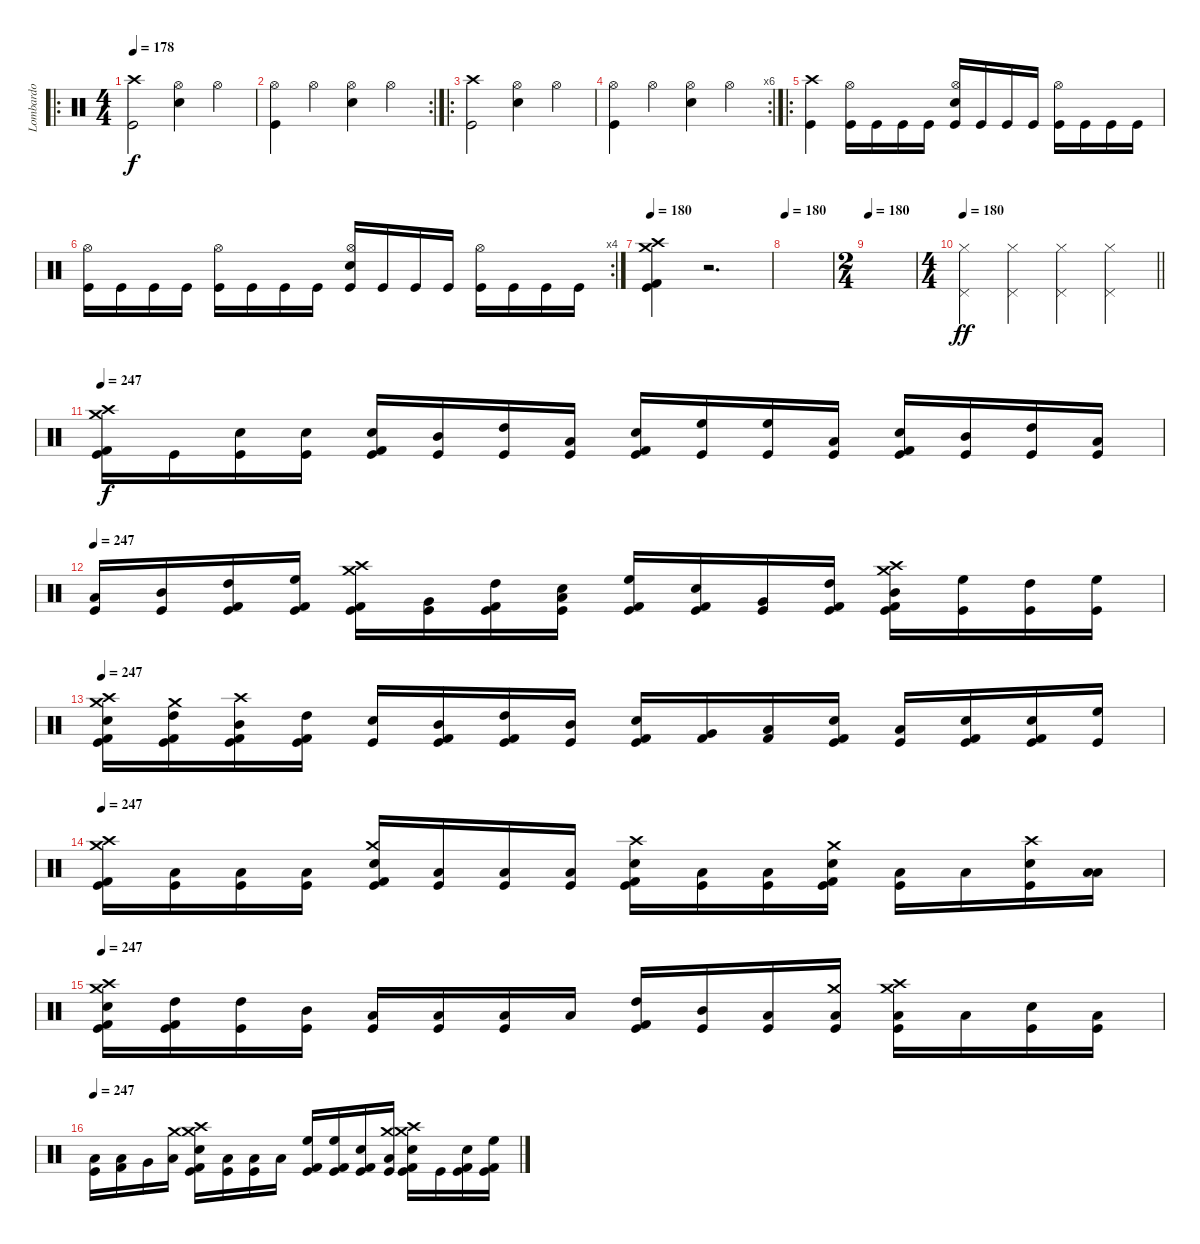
\track ("Lombardo" "Lombardo") {instrument percussion}
\staff {score}
\articulation defaults
\ro
\ts (4 4)
\tempo 178
\clef neutral
\ks c
("Crash high (hit)" "Kick (hit)").2{dy f} ("Hi-Hat (open)" "Snare (hit) 2").4 "Hi-Hat (open)".4 |
\rc 2
("Hi-Hat (open)" "Kick (hit)").4 "Hi-Hat (open)".4 ("Hi-Hat (open)" "Snare (hit) 2").4 "Hi-Hat (open)".4 |
\ro
("Crash high (hit)" "Kick (hit)").2 ("Hi-Hat (open)" "Snare (hit) 2").4 "Hi-Hat (open)".4 |
\rc 6
("Hi-Hat (open)" "Kick (hit)").4 "Hi-Hat (open)".4 ("Hi-Hat (open)" "Snare (hit) 2").4 "Hi-Hat (open)".4 |
\ro
("Crash high (hit)" "Kick (hit)").4 ("Hi-Hat (open)" "Kick (hit)").16 "Kick (hit)".16 "Kick (hit)".16 "Kick (hit)".16 ("Hi-Hat (open)" "Snare (hit) 2" "Kick (hit)").16 "Kick (hit)".16 "Kick (hit)".16 "Kick (hit)".16 ("Hi-Hat (open)" "Kick (hit)").16 "Kick (hit)".16 "Kick (hit)".16 "Kick (hit)".16 |
\rc 4
("Hi-Hat (open)" "Kick (hit)").16 "Kick (hit)".16 "Kick (hit)".16 "Kick (hit)".16 ("Hi-Hat (open)" "Kick (hit)").16 "Kick (hit)".16 "Kick (hit)".16 "Kick (hit)".16 ("Hi-Hat (open)" "Snare (hit) 2" "Kick (hit)").16 "Kick (hit)".16 "Kick (hit)".16 "Kick (hit)".16 ("Hi-Hat (open)" "Kick (hit)").16 "Kick (hit)".16 "Kick (hit)".16 "Kick (hit)".16 |
\tempo 180
("Crash medium (hit)" "Crash high (hit)" "Kick (hit) 2" "Kick (hit)").4 r.2{d} |
\tempo 180
|
\ts (2 4)
\tempo 180
|
\ts (4 4)
\tempo 180
\barLineRight lightlight
("Hi-Hat (closed)" "Pedal Hi-Hat (hit)").4{dy ff} ("Hi-Hat (closed)" "Pedal Hi-Hat (hit)").4 ("Hi-Hat (closed)" "Pedal Hi-Hat (hit)").4 ("Hi-Hat (closed)" "Pedal Hi-Hat (hit)").4 |
\tempo 247
("Crash high (hit)" "Crash medium (hit)" "Kick (hit) 2" "Kick (hit)").16{dy f} "Kick (hit)".16 ("Snare (hit) 2" "Kick (hit)").16 ("Snare (hit) 2" "Kick (hit)").16 ("Snare (hit) 2" "Kick (hit) 2" "Kick (hit)").16 ("Mid Tom (hit)" "Kick (hit)").16 ("High Tom (hit)" "Kick (hit)").16 ("Low Tom (hit)" "Kick (hit)").16 ("Snare (hit) 2" "Kick (hit) 2" "Kick (hit)").16 ("High Floor Tom (hit)" "Kick (hit)").16 ("High Floor Tom (hit)" "Kick (hit)").16 ("Low Tom (hit)" "Kick (hit)").16 ("Snare (hit) 2" "Kick (hit) 2" "Kick (hit)").16 ("Mid Tom (hit)" "Kick (hit)").16 ("High Tom (hit)" "Kick (hit)").16 ("Low Tom (hit)" "Kick (hit)").16 |
\tempo 247
("Low Tom (hit)" "Kick (hit)").16 ("Mid Tom (hit)" "Kick (hit)").16 ("High Tom (hit)" "Kick (hit) 2" "Kick (hit)").16 ("High Floor Tom (hit)" "Kick (hit) 2" "Kick (hit)").16 ("Crash high (hit)" "Crash medium (hit)" "Kick (hit) 2" "Kick (hit)").16 ("Very Low Tom (hit)" "Kick (hit)").16 ("High Tom (hit)" "Kick (hit) 2" "Kick (hit)").16 ("Snare (hit) 2" "Low Floor Tom (hit)" "Kick (hit)").16 ("High Floor Tom (hit)" "Kick (hit) 2" "Kick (hit)").16 ("Snare (hit) 2" "Kick (hit) 2" "Kick (hit)").16 ("Very Low Tom (hit)" "Kick (hit)").16 ("High Tom (hit)" "Kick (hit) 2" "Kick (hit)").16 ("Crash high (hit)" "Crash medium (hit)" "Mid Tom (hit)" "Kick (hit) 2" "Kick (hit)").16 ("High Floor Tom (hit)" "Kick (hit)").16 ("High Tom (hit)" "Kick (hit)").16 ("High Floor Tom (hit)" "Kick (hit)").16 |
\tempo 247
("Crash high (hit)" "Crash medium (hit)" "Snare (hit) 2" "Kick (hit) 2" "Kick (hit)").16 ("Crash medium (hit)" "High Tom (hit)" "Kick (hit) 2" "Kick (hit)").16 ("Crash high (hit)" "Mid Tom (hit)" "Kick (hit) 2" "Kick (hit)").16 ("High Tom (hit)" "Kick (hit) 2" "Kick (hit)").16 ("Snare (hit) 2" "Kick (hit)").16 ("Mid Tom (hit)" "Kick (hit) 2" "Kick (hit)").16 ("High Tom (hit)" "Kick (hit) 2" "Kick (hit)").16 ("Mid Tom (hit)" "Kick (hit)").16 ("Snare (hit) 2" "Kick (hit) 2" "Kick (hit)").16 ("Kick (hit) 2" "Very Low Tom (hit)").16 ("Kick (hit) 2" "Low Floor Tom (hit)").16 ("Snare (hit) 2" "Kick (hit) 2" "Kick (hit)").16 ("Low Tom (hit)" "Kick (hit)").16 ("Snare (hit) 2" "Kick (hit) 2" "Kick (hit)").16 ("Snare (hit) 2" "Kick (hit) 2" "Kick (hit)").16 ("High Floor Tom (hit)" "Kick (hit)").16 |
\tempo 247
("Crash high (hit)" "Crash medium (hit)" "Kick (hit) 2" "Kick (hit)").16 ("Low Tom (hit)" "Kick (hit)").16 ("Low Tom (hit)" "Kick (hit)").16 ("Low Tom (hit)" "Kick (hit)").16 ("Crash medium (hit)" "Snare (hit) 2" "Kick (hit) 2" "Kick (hit)").16 ("Low Tom (hit)" "Kick (hit)").16 ("Low Tom (hit)" "Kick (hit)").16 ("Low Tom (hit)" "Kick (hit)").16 ("Crash high (hit)" "Snare (hit) 2" "Kick (hit) 2" "Kick (hit)").16 ("Low Tom (hit)" "Kick (hit)").16 ("Low Tom (hit)" "Kick (hit)").16 ("Crash medium (hit)" "Snare (hit) 2" "Kick (hit) 2" "Kick (hit)").16 ("Low Tom (hit)" "Kick (hit)").16 "Low Floor Tom (hit)".16 ("Crash high (hit)" "Snare (hit) 2" "Kick (hit)").16 ("Low Tom (hit)" "Low Floor Tom (hit)").16 |
\tempo 247
("Crash high (hit)" "Crash medium (hit)" "Snare (hit) 2" "Kick (hit) 2" "Kick (hit)").16 ("High Tom (hit)" "Kick (hit) 2" "Kick (hit)").16 ("High Tom (hit)" "Kick (hit)").16 ("Mid Tom (hit)" "Kick (hit)").16 ("Low Tom (hit)" "Kick (hit)").16 ("Low Tom (hit)" "Kick (hit)").16 ("Low Tom (hit)" "Kick (hit)").16 "Low Floor Tom (hit)".16 ("High Tom (hit)" "Kick (hit) 2" "Kick (hit)").16 ("Mid Tom (hit)" "Kick (hit)").16 ("Low Tom (hit)" "Kick (hit)").16 ("Crash medium (hit)" "Low Tom (hit)" "Kick (hit)").16 ("Crash high (hit)" "Crash medium (hit)" "Low Tom (hit)" "Kick (hit)").16 "Low Floor Tom (hit)".16 ("Snare (hit) 2" "Kick (hit)").16 ("Low Tom (hit)" "Kick (hit)").16 |
\tempo 247
("Low Tom (hit)" "Kick (hit)").16 ("Kick (hit) 2" "Low Floor Tom (hit)").16 "Very Low Tom (hit)".16 ("Crash medium (hit)" "Low Floor Tom (hit)").16 ("Crash high (hit)" "Crash medium (hit)" "Snare (hit) 2" "Kick (hit) 2" "Kick (hit)").16 ("Low Tom (hit)" "Kick (hit)").16 ("Low Tom (hit)" "Kick (hit)").16 "Low Floor Tom (hit)".16 ("High Floor Tom (hit)" "Kick (hit) 2" "Kick (hit)").16 ("High Floor Tom (hit)" "Kick (hit) 2" "Kick (hit)").16 ("Snare (hit) 2" "Kick (hit) 2" "Kick (hit)").16 ("Crash medium (hit)" "Low Tom (hit)" "Kick (hit)").16 ("Crash high (hit)" "Crash medium (hit)" "Snare (hit) 2" "Kick (hit) 2" "Kick (hit)").16 "Kick (hit)".16 ("Snare (hit) 2" "Kick (hit) 2" "Kick (hit)").16 ("High Floor Tom (hit)" "Kick (hit) 2" "Kick (hit)").16
